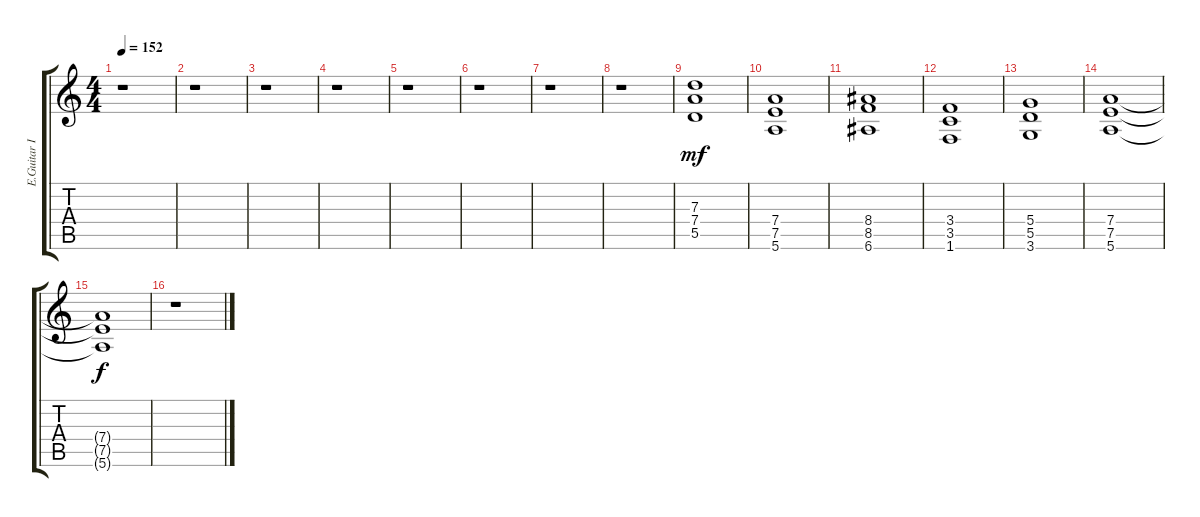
\track ("E.Guitar I" "E.Guitar I") {instrument overdrivenguitar}
\staff {score tabs}
\tuning (E4 B3 G3 D3 A2 E2) {hide}
\ts (4 4)
\tempo 152
\clef g2
\ks c
r.1{dy f} |
r.1 |
r.1 |
r.1 |
r.1 |
r.1 |
r.1 |
r.1 |
(7.3 7.4 5.5).1{dy mf} |
(7.4 7.5 5.6).1 |
(8.4 8.5 6.6).1 |
(3.4 3.5 1.6).1 |
(5.4 5.5 3.6).1 |
(7.4 7.5 5.6).1 |
(7.4{t} 7.5{t} 5.6{t}).1{dy f} |
r.1
